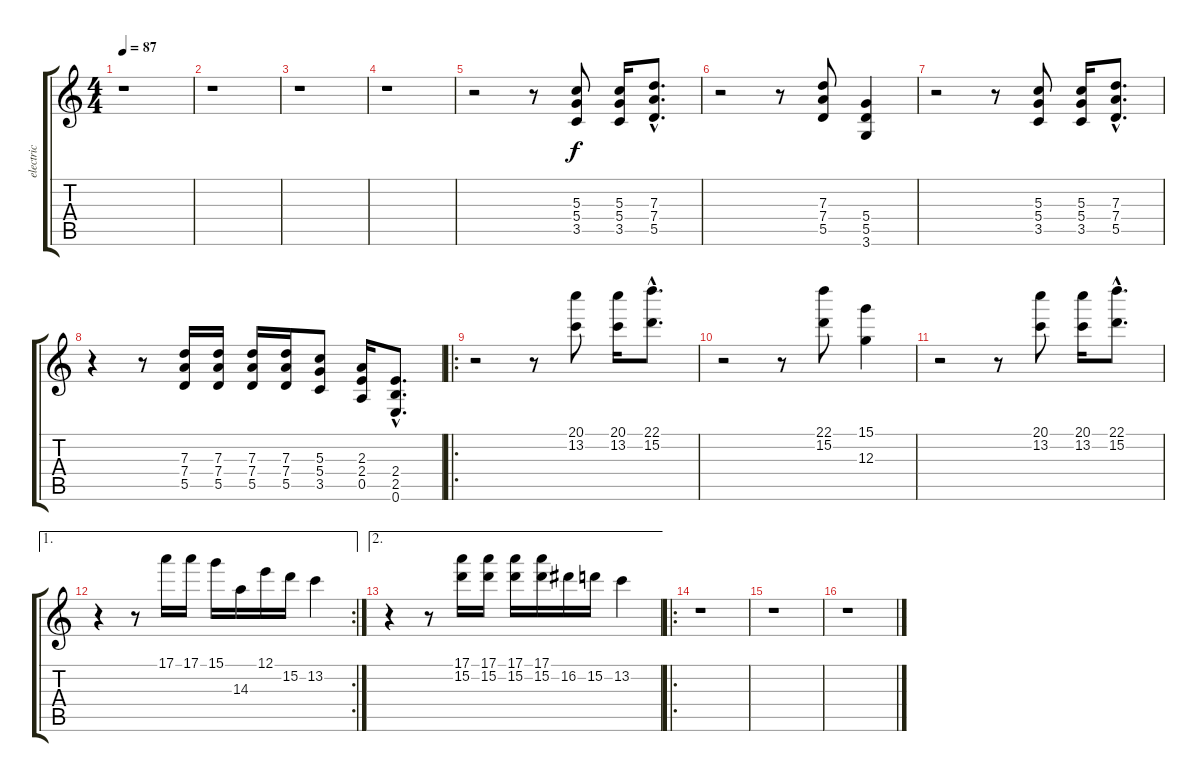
\track ("electric" "electric") {instrument distortionguitar}
\staff {score tabs}
\tuning (E4 B3 G3 D3 A2 E2) {hide}
\ts (4 4)
\tempo 87
\clef g2
\ks c
r.1{dy f instrument distortionguitar} |
r.1 |
r.1 |
r.1 |
r.2 r.8 (5.3 5.4 3.5).8 (5.3 5.4 3.5).16 (7.3{hac} 7.4{hac} 5.5{hac}).8{d} |
r.2 r.8 (7.3 7.4 5.5).8 (5.4 5.5 3.6).4 |
r.2 r.8 (5.3 5.4 3.5).8 (5.3 5.4 3.5).16 (7.3{hac} 7.4{hac} 5.5{hac}).8{d} |
r.4 r.8 (7.3 7.4 5.5).16 (7.3 7.4 5.5).16 (7.3 7.4 5.5).16 (7.3 7.4 5.5).16 (5.3 5.4 3.5).8 (2.3 2.4 0.5).16 (2.4{hac} 2.5{hac} 0.6{hac}).8{d} |
\ro
r.2 r.8 (20.1 13.2).8 (20.1 13.2).16 (22.1{hac} 15.2{hac}).8{d} |
r.2 r.8 (22.1 15.2).8 (15.1 12.3).4 |
r.2 r.8 (20.1 13.2).8 (20.1 13.2).16 (22.1{hac} 15.2{hac}).8{d} |
\ae 1
\rc 2
r.4 r.8 17.1.16 17.1.16 15.1.16 14.3.16 12.1.16 15.2.16 13.2.4 |
\ae 2
r.4 r.8 (17.1 15.2).16 (17.1 15.2).16 (17.1 15.2).16 (17.1 15.2).16 16.2.16 15.2.16 13.2.4 |
\ro
r.1 |
r.1 |
r.1
